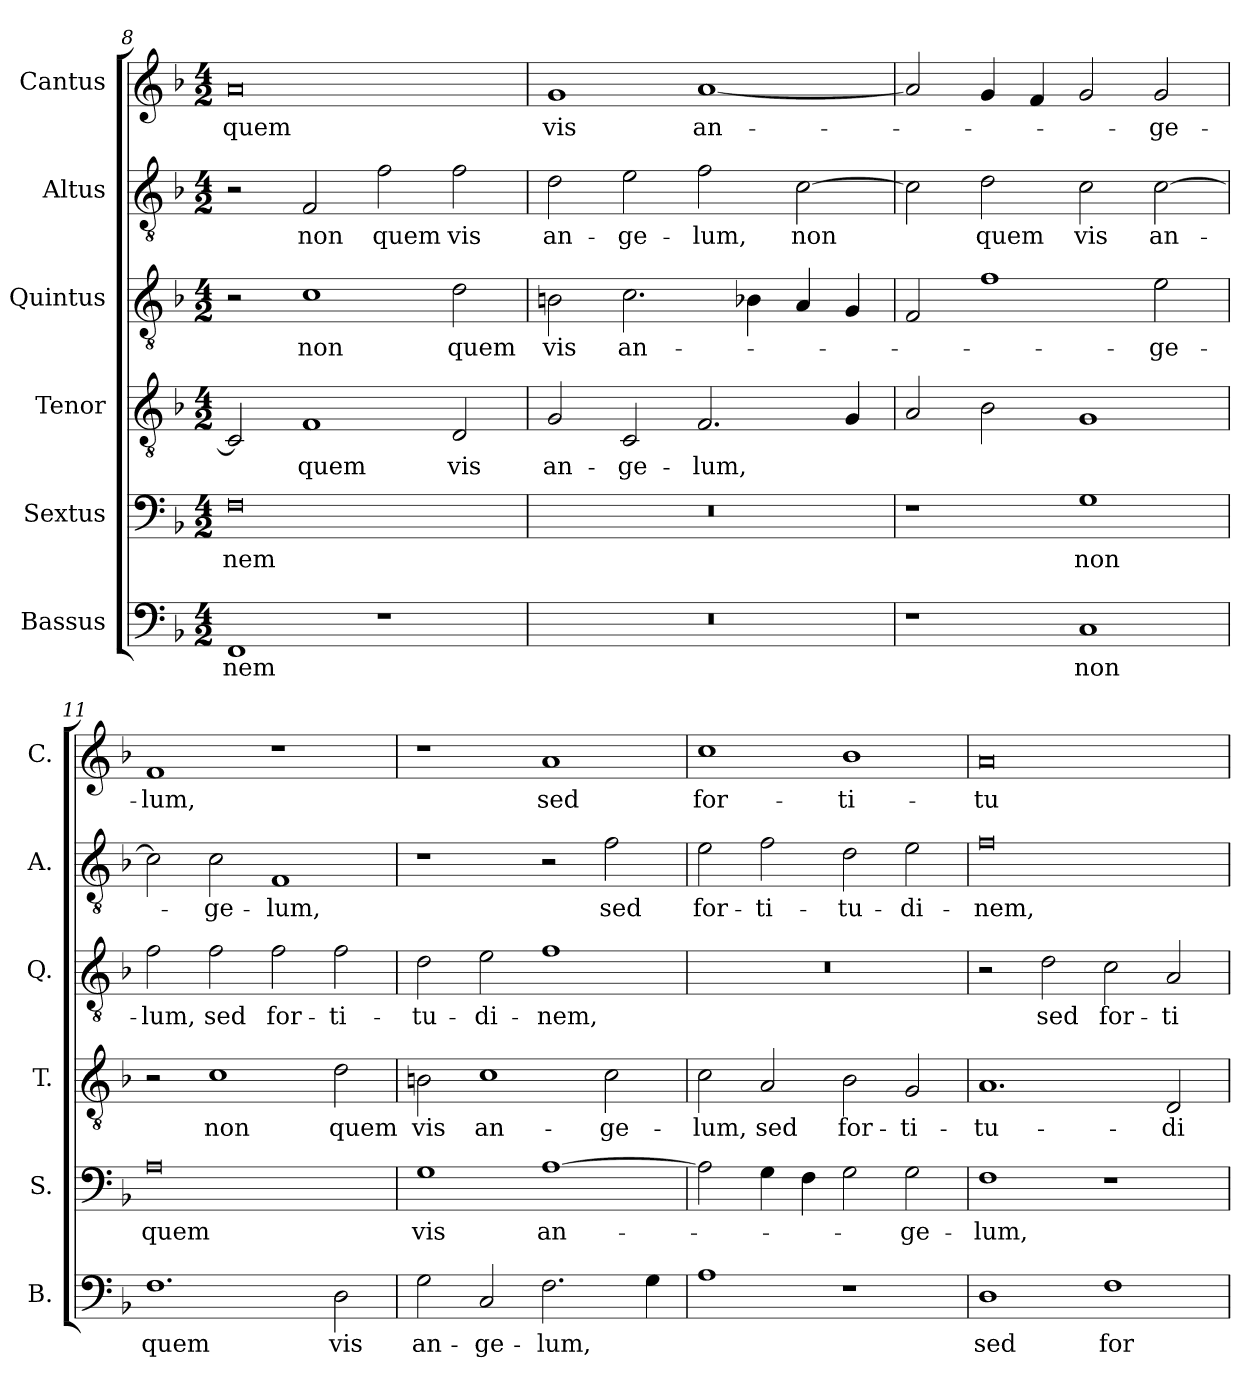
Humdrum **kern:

**kern	**text	**kern	**text	**kern	**text	**kern	**text	**kern	**text	**kern	**text
*part6	*part6	*part5	*part5	*part4	*part4	*part3	*part3	*part2	*part2	*part1	*part1
*staff6	*staff6	*staff5	*staff5	*staff4	*staff4	*staff3	*staff3	*staff2	*staff2	*staff1	*staff1
*I"Bassus	*	*I"Sextus	*	*I"Tenor	*	*I"Quintus	*	*I"Altus	*	*I"Cantus	*
*I'B.	*	*I'S.	*	*I'T.	*	*I'Q.	*	*I'A.	*	*I'C.	*
*clefF4	*	*clefF4	*	*clefGv2	*	*clefGv2	*	*clefGv2	*	*clefG2	*
*k[b-]	*	*k[b-]	*	*k[b-]	*	*k[b-]	*	*k[b-]	*	*k[b-]	*
*F:	*	*F:	*	*F:	*	*F:	*	*F:	*	*F:	*
*M4/2	*	*M4/2	*	*M4/2	*	*M4/2	*	*M4/2	*	*M4/2	*
=8	=8	=8	=8	=8	=8	=8	=8	=8	=8	=8	=8
1FF	-nem	0F	-nem	2C/]	.	2r	.	2r	.	0a	quem
.	.	.	.	1F	quem	1c	non	2F/	non	.	.
1r	.	.	.	.	.	.	.	2f\	quem	.	.
.	.	.	.	2D/	-vis	2d\	quem	2f\	vis	.	.
!!LO:LB:g=z
=9	=9	=9	=9	=9	=9	=9	=9	=9	=9	=9	=9
0r	.	0r	.	2G/	an-	2Bn\	vis	2d\	an-	1g	vis
.	.	.	.	2C/	-ge-	2.c\	an-	2e\	-ge-	.	.
.	.	.	.	2.F/	-lum,	.	.	2f\	-lum,	[1a	an-
.	.	.	.	.	.	4B-X\	.	.	.	.	.
.	.	.	.	.	.	4A/	.	[2c\	non	.	.
.	.	.	.	4G/	.	4G/	.	.	.	.	.
=10	=10	=10	=10	=10	=10	=10	=10	=10	=10	=10	=10
1r	.	1r	.	2A/	.	2F/	.	2c\]	.	2a/]	.
.	.	.	.	2B-\	.	1f	.	2d\	quem	4g/	.
.	.	.	.	.	.	.	.	.	.	4f/	.
1C	non	1G	non	1G	.	.	.	2c\	vis	2g/	.
.	.	.	.	.	.	2e\	-ge-	[2c\	an-	2g/	-ge-
=11	=11	=11	=11	=11	=11	=11	=11	=11	=11	=11	=11
1.F	quem	0A	quem	2r	.	2f\	-lum,	2c\]	.	1f	-lum,
.	.	.	.	1c	non	2f\	sed	2c\	-ge-	.	.
.	.	.	.	.	.	2f\	for-	1F	-lum,	1r	.
2D\	vis	.	.	2d\	quem	2f\	-ti-	.	.	.	.
=12	=12	=12	=12	=12	=12	=12	=12	=12	=12	=12	=12
2G\	an-	1G	vis	2Bn\	vis	2d\	-tu-	1r	.	1r	.
2C/	-ge-	.	.	1c	an-	2e\	-di-	.	.	.	.
2.F\	-lum,	[1A	an-	.	.	1f	-nem,	2r	.	1a	sed
.	.	.	.	2c\	-ge-	.	.	2f\	sed	.	.
4G\	.	.	.	.	.	.	.	.	.	.	.
=13	=13	=13	=13	=13	=13	=13	=13	=13	=13	=13	=13
1A	.	2A\]	.	2c\	-lum,	0r	.	2e\	for-	1cc	for-
.	.	4G\	.	2A/	sed	.	.	2f\	-ti-	.	.
.	.	4F\	.	.	.	.	.	.	.	.	.
1r	.	2G\	.	2B-\	for-	.	.	2d\	-tu-	1b-	-ti-
.	.	2G\	-ge-	2G/	-ti-	.	.	2e\	-di-	.	.
=14	=14	=14	=14	=14	=14	=14	=14	=14	=14	=14	=14
1D	sed	1F	-lum,	1.A	-tu-	2r	.	0f	-nem,	0a	-tu-
.	.	.	.	.	.	2d\	sed	.	.	.	.
1F	for-	1r	.	.	.	2c\	for-	.	.	.	.
.	.	.	.	2D/	-di-	2A/	-ti-	.	.	.	.
=	=	=	=	=	=	=	=	=	=	=	=
*-	*-	*-	*-	*-	*-	*-	*-	*-	*-	*-	*-
